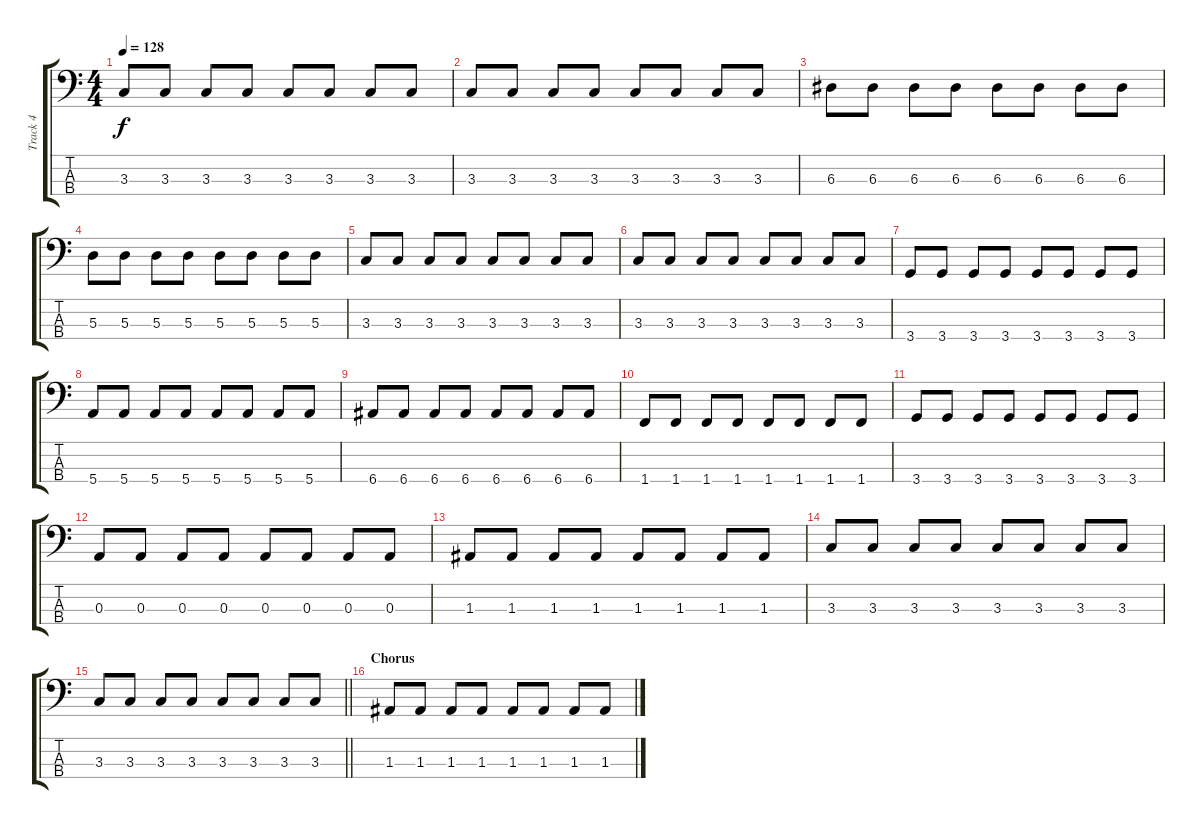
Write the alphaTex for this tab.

\track ("Track 4" "Track 4") {instrument electricbassfinger}
\staff {score tabs}
\tuning (G2 D2 A1 E1) {hide}
\ts (4 4)
\tempo 128
\clef f4
\ks c
3.3.8{dy f} 3.3.8 3.3.8 3.3.8 3.3.8 3.3.8 3.3.8 3.3.8 |
3.3.8 3.3.8 3.3.8 3.3.8 3.3.8 3.3.8 3.3.8 3.3.8 |
6.3.8 6.3.8 6.3.8 6.3.8 6.3.8 6.3.8 6.3.8 6.3.8 |
5.3.8 5.3.8 5.3.8 5.3.8 5.3.8 5.3.8 5.3.8 5.3.8 |
3.3.8 3.3.8 3.3.8 3.3.8 3.3.8 3.3.8 3.3.8 3.3.8 |
3.3.8 3.3.8 3.3.8 3.3.8 3.3.8 3.3.8 3.3.8 3.3.8 |
3.4.8 3.4.8 3.4.8 3.4.8 3.4.8 3.4.8 3.4.8 3.4.8 |
5.4.8 5.4.8 5.4.8 5.4.8 5.4.8 5.4.8 5.4.8 5.4.8 |
6.4.8 6.4.8 6.4.8 6.4.8 6.4.8 6.4.8 6.4.8 6.4.8 |
1.4.8 1.4.8 1.4.8 1.4.8 1.4.8 1.4.8 1.4.8 1.4.8 |
3.4.8 3.4.8 3.4.8 3.4.8 3.4.8 3.4.8 3.4.8 3.4.8 |
0.3.8 0.3.8 0.3.8 0.3.8 0.3.8 0.3.8 0.3.8 0.3.8 |
1.3.8 1.3.8 1.3.8 1.3.8 1.3.8 1.3.8 1.3.8 1.3.8 |
3.3.8 3.3.8 3.3.8 3.3.8 3.3.8 3.3.8 3.3.8 3.3.8 |
\barLineRight lightlight
3.3.8 3.3.8 3.3.8 3.3.8 3.3.8 3.3.8 3.3.8 3.3.8 |
\section ("" "Chorus")
1.3.8 1.3.8 1.3.8 1.3.8 1.3.8 1.3.8 1.3.8 1.3.8
